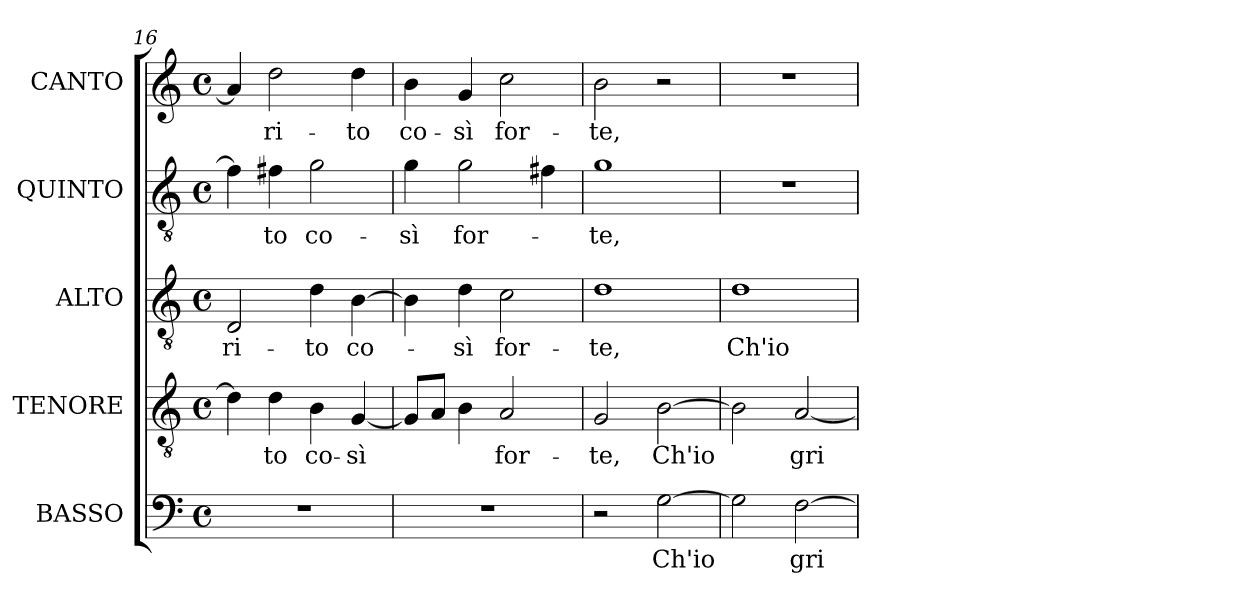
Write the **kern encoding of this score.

**kern	**text	**kern	**text	**kern	**text	**kern	**text	**kern	**text
*part5	*part5	*part4	*part4	*part3	*part3	*part2	*part2	*part1	*part1
*staff5	*staff5	*staff4	*staff4	*staff3	*staff3	*staff2	*staff2	*staff1	*staff1
*I"BASSO	*	*I"TENORE	*	*I"ALTO	*	*I"QUINTO	*	*I"CANTO	*
*I'B	*	*I'T	*	*I'A	*	*	*	*	*
*clefF4	*	*clefGv2	*	*clefGv2	*	*clefGv2	*	*clefG2	*
*	*	*ITrd7c12	*	*ITrd7c12	*	*ITrd7c12	*	*	*
*k[]	*	*k[]	*	*k[]	*	*k[]	*	*k[]	*
*C:	*	*C:	*	*C:	*	*C:	*	*C:	*
*M4/4	*	*M4/4	*	*M4/4	*	*M4/4	*	*M4/4	*
*met(c)	*	*met(c)	*	*met(c)	*	*met(c)	*	*met(c)	*
=16	=16	=16	=16	=16	=16	=16	=16	=16	=16
!	!	!	!	!	!LO:LY:b:color=#000000	!	!	!	!
1r	.	4Di\]	.	2DDi/	-ri-	4F#i\]	.	4ai/]	.
!	!	!	!LO:LY:b:color=#000000	!	!	!	!	!	!
!	!	!	!	!	!	!	!LO:LY:b:color=#000000	!	!
!	!	!	!	!	!	!	!	!	!LO:LY:b:color=#000000
.	.	4Di\	-to	.	.	4F#Xi\	-to	2ddi\	-ri-
!	!	!	!LO:LY:b:color=#000000	!	!	!	!	!	!
!	!	!	!	!	!LO:LY:b:color=#000000	!	!	!	!
!	!	!	!	!	!	!	!LO:LY:b:color=#000000	!	!
.	.	4BBi\	co-	4Di\	-to	2Gi\	co-	.	.
!	!	!	!LO:LY:b:color=#000000	!	!	!	!	!	!
!	!	!	!	!	!LO:LY:b:color=#000000	!	!	!	!
!	!	!	!	!	!	!	!	!	!LO:LY:b:color=#000000
.	.	[<4GGi/	-sì	[>4BBi\	co-	.	.	4ddi\	-to
=17	=17	=17	=17	=17	=17	=17	=17	=17	=17
!	!	!	!	!	!	!	!LO:LY:b:color=#000000	!	!
!	!	!	!	!	!	!	!	!	!LO:LY:b:color=#000000
1r	.	8GGi/L]	.	4BBi\]	.	4Gi\	-sì	4bi\	co-
.	.	8AAi/J	.	.	.	.	.	.	.
!	!	!	!	!	!LO:LY:b:color=#000000	!	!	!	!
!	!	!	!	!	!	!	!LO:LY:b:color=#000000	!	!
!	!	!	!	!	!	!	!	!	!LO:LY:b:color=#000000
.	.	4BBi\	.	4Di\	-sì	2Gi\	for-	4gi/	-sì
!	!	!	!LO:LY:b:color=#000000	!	!	!	!	!	!
!	!	!	!	!	!LO:LY:b:color=#000000	!	!	!	!
!	!	!	!	!	!	!	!	!	!LO:LY:b:color=#000000
.	.	2AAi/	for-	2Ci\	for-	.	.	2cci\	for-
.	.	.	.	.	.	4F#Xi\	.	.	.
=18	=18	=18	=18	=18	=18	=18	=18	=18	=18
!	!	!	!LO:LY:b:color=#000000	!	!	!	!	!	!
!	!	!	!	!	!LO:LY:b:color=#000000	!	!	!	!
!	!	!	!	!	!	!	!LO:LY:b:color=#000000	!	!
!	!	!	!	!	!	!	!	!	!LO:LY:b:color=#000000
2r	.	2GGi/	-te,	1Di	-te,	1Gi	-te,	2bi\	-te,
!	!LO:LY:b:color=#000000	!	!	!	!	!	!	!	!
!	!	!	!LO:LY:b:color=#000000	!	!	!	!	!	!
[>2Gi\	Ch'io	[>2BBi\	Ch'io	.	.	.	.	2r	.
=19	=19	=19	=19	=19	=19	=19	=19	=19	=19
!	!	!	!	!	!LO:LY:b:color=#000000	!	!	!	!
2Gi\]	.	2BBi\]	.	1Di	Ch'io	1r	.	1r	.
!	!LO:LY:b:color=#000000	!	!	!	!	!	!	!	!
!	!	!	!LO:LY:b:color=#000000	!	!	!	!	!	!
[>2Fi\	gri-	[<2AAi/	gri-	.	.	.	.	.	.
=	=	=	=	=	=	=	=	=	=
*-	*-	*-	*-	*-	*-	*-	*-	*-	*-
